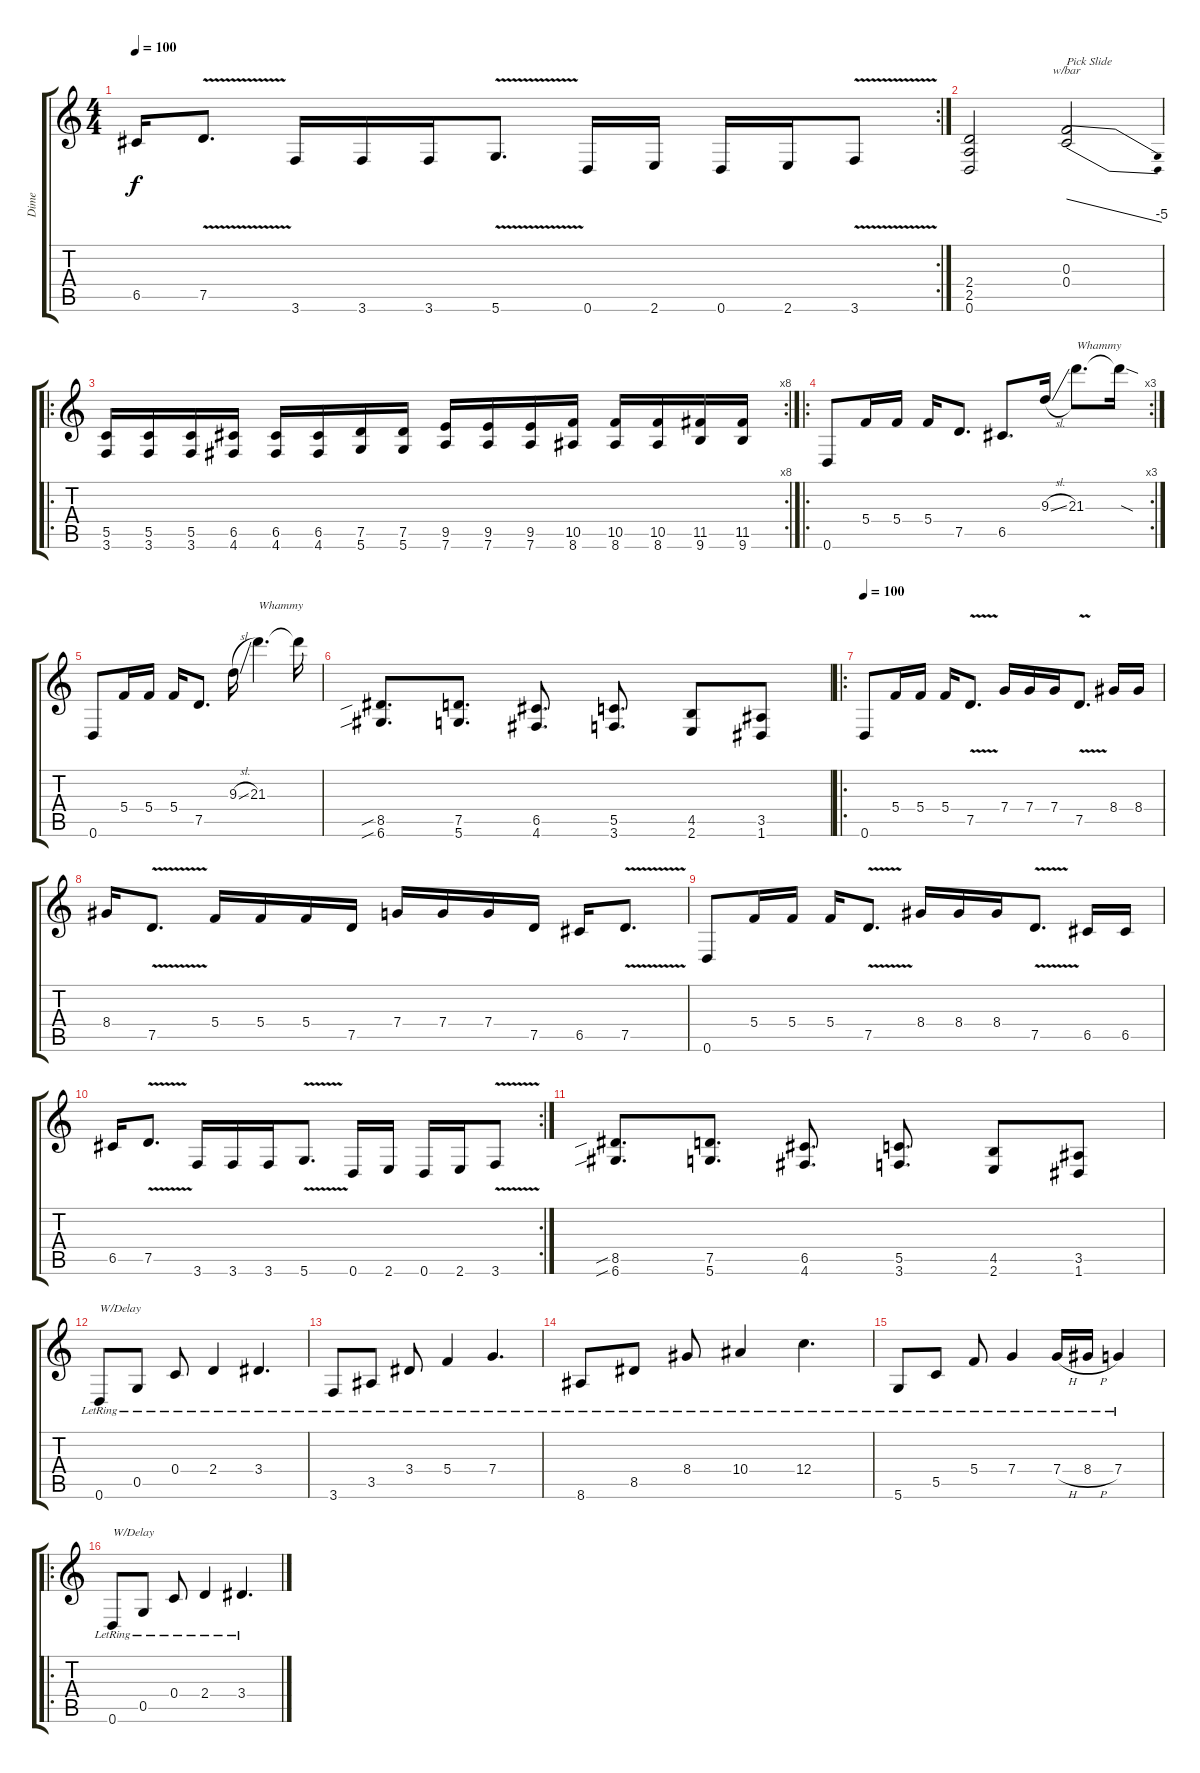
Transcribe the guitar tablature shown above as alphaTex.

\track ("Dime" "Dime") {instrument overdrivenguitar}
\staff {score tabs}
\tuning (D4 A3 F3 C3 G2 D2) {hide}
\rc 2
\ts (4 4)
\tempo 100
\clef g2
\ks c
6.5.16{dy f} 7.5{v}.8{d} 3.6.16 3.6.16 3.6.16 5.6{v}.8{d} 0.6.16 2.6.16 0.6.16 2.6.16 3.6{v}.8 |
(2.4 2.5 0.6).2 (0.3 0.4).2{tbe (dive default 0 0 60 -20) txt "Pick Slide"} |
\ro
\rc 8
(5.5 3.6).16 (5.5 3.6).16 (5.5 3.6).16 (6.5 4.6).16 (6.5 4.6).16 (6.5 4.6).16 (7.5 5.6).16 (7.5 5.6).16 (9.5 7.6).16 (9.5 7.6).16 (9.5 7.6).16 (10.5 8.6).16 (10.5 8.6).16 (10.5 8.6).16 (11.5 9.6).16 (11.5 9.6).16 |
\ro
\rc 3
0.6.8 5.4.16 5.4.16 5.4.16 7.5.8{d} 6.5.8{d} 9.3{sl}.16 21.3.8{d txt "Whammy"} 21.3{sod t}.16 |
0.6.8 5.4.16 5.4.16 5.4.16 7.5.8{d} 9.3{sl}.16 21.3.4{d txt "Whammy"} 21.3{t}.16 |
(8.5{sib} 6.6{sib}).8{d} (7.5 5.6).8{d} (6.5 4.6).8{d} (5.5 3.6).8{d} (4.5 2.6).8 (3.5 1.6).8 |
\ro
\tempo 100
0.6.8 5.4.16 5.4.16 5.4.16 7.5{v}.8{d} 7.4.16 7.4.16 7.4.16 7.5{v}.8{d} 8.4.16 8.4.16 |
8.4.16 7.5{v}.8{d} 5.4.16 5.4.16 5.4.16 7.5.16 7.4.16 7.4.16 7.4.16 7.5.16 6.5.16 7.5{v}.8{d} |
0.6.8 5.4.16 5.4.16 5.4.16 7.5{v}.8{d} 8.4.16 8.4.16 8.4.16 7.5{v}.8{d} 6.5.16 6.5.16 |
\rc 2
6.5.16 7.5{v}.8{d} 3.6.16 3.6.16 3.6.16 5.6{v}.8{d} 0.6.16 2.6.16 0.6.16 2.6.16 3.6{v}.8 |
(8.5{sib} 6.6{sib}).8{d} (7.5 5.6).8{d} (6.5 4.6).8{d} (5.5 3.6).8{d} (4.5 2.6).8 (3.5 1.6).8 |
0.6{lr}.8{txt "W/Delay" instrument electricguitarclean} 0.5{lr}.8 0.4{lr}.8 2.4{lr}.4 3.4{lr}.4{d} |
3.6{lr}.8 3.5{lr}.8 3.4{lr}.8 5.4{lr}.4 7.4{lr}.4{d} |
8.6{lr}.8 8.5{lr}.8 8.4{lr}.8 10.4{lr}.4 12.4{lr}.4{d} |
5.6{lr}.8 5.5{lr}.8 5.4{lr}.8 7.4{lr}.4 7.4{h lr}.16 8.4{h lr}.16 7.4{lr}.4 |
\ro
0.6{lr}.8{txt "W/Delay" instrument electricguitarclean} 0.5{lr}.8 0.4{lr}.8 2.4{lr}.4 3.4{lr}.4{d}
